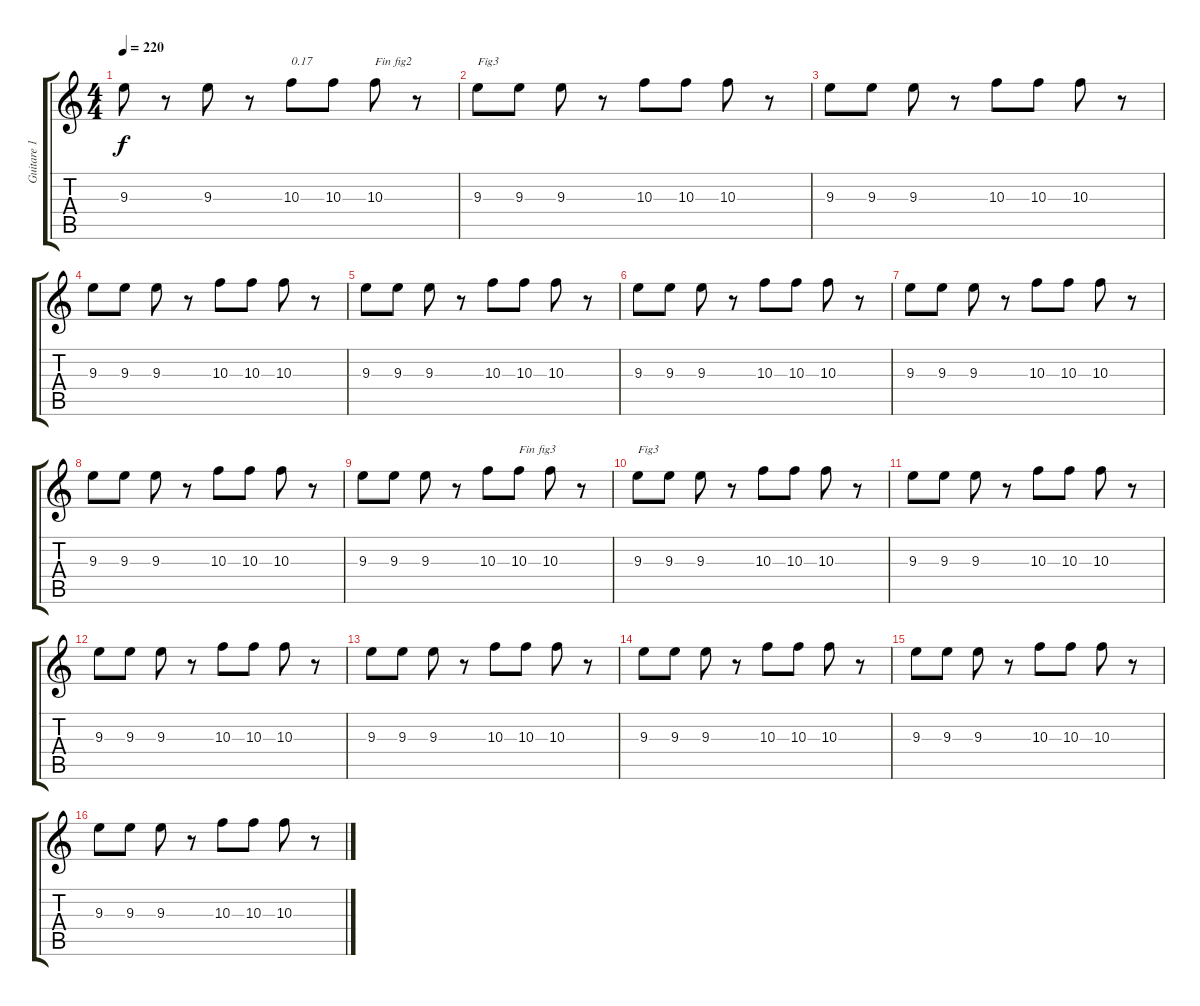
\track ("Guitare 1 Dr-D" "Guitare 1 ") {instrument overdrivenguitar}
\staff {score tabs}
\tuning (E4 B3 G3 D3 A2 D2) {hide}
\ts (4 4)
\tempo 220
\clef g2
\ks c
9.3.8{dy f} r.8 9.3.8 r.8 10.3.8{txt "0.17"} 10.3.8 10.3.8{txt "Fin fig2"} r.8 |
9.3.8{txt "Fig3"} 9.3.8 9.3.8 r.8 10.3.8 10.3.8 10.3.8 r.8 |
9.3.8 9.3.8 9.3.8 r.8 10.3.8 10.3.8 10.3.8 r.8 |
9.3.8 9.3.8 9.3.8 r.8 10.3.8 10.3.8 10.3.8 r.8 |
9.3.8 9.3.8 9.3.8 r.8 10.3.8 10.3.8 10.3.8 r.8 |
9.3.8 9.3.8 9.3.8 r.8 10.3.8 10.3.8 10.3.8 r.8 |
9.3.8 9.3.8 9.3.8 r.8 10.3.8 10.3.8 10.3.8 r.8 |
9.3.8 9.3.8 9.3.8 r.8 10.3.8 10.3.8 10.3.8 r.8 |
9.3.8 9.3.8 9.3.8 r.8 10.3.8 10.3.8{txt "Fin fig3"} 10.3.8 r.8 |
9.3.8{txt "Fig3"} 9.3.8 9.3.8 r.8 10.3.8 10.3.8 10.3.8 r.8 |
9.3.8 9.3.8 9.3.8 r.8 10.3.8 10.3.8 10.3.8 r.8 |
9.3.8 9.3.8 9.3.8 r.8 10.3.8 10.3.8 10.3.8 r.8 |
9.3.8 9.3.8 9.3.8 r.8 10.3.8 10.3.8 10.3.8 r.8 |
9.3.8 9.3.8 9.3.8 r.8 10.3.8 10.3.8 10.3.8 r.8 |
9.3.8 9.3.8 9.3.8 r.8 10.3.8 10.3.8 10.3.8 r.8 |
9.3.8 9.3.8 9.3.8 r.8 10.3.8 10.3.8 10.3.8 r.8
